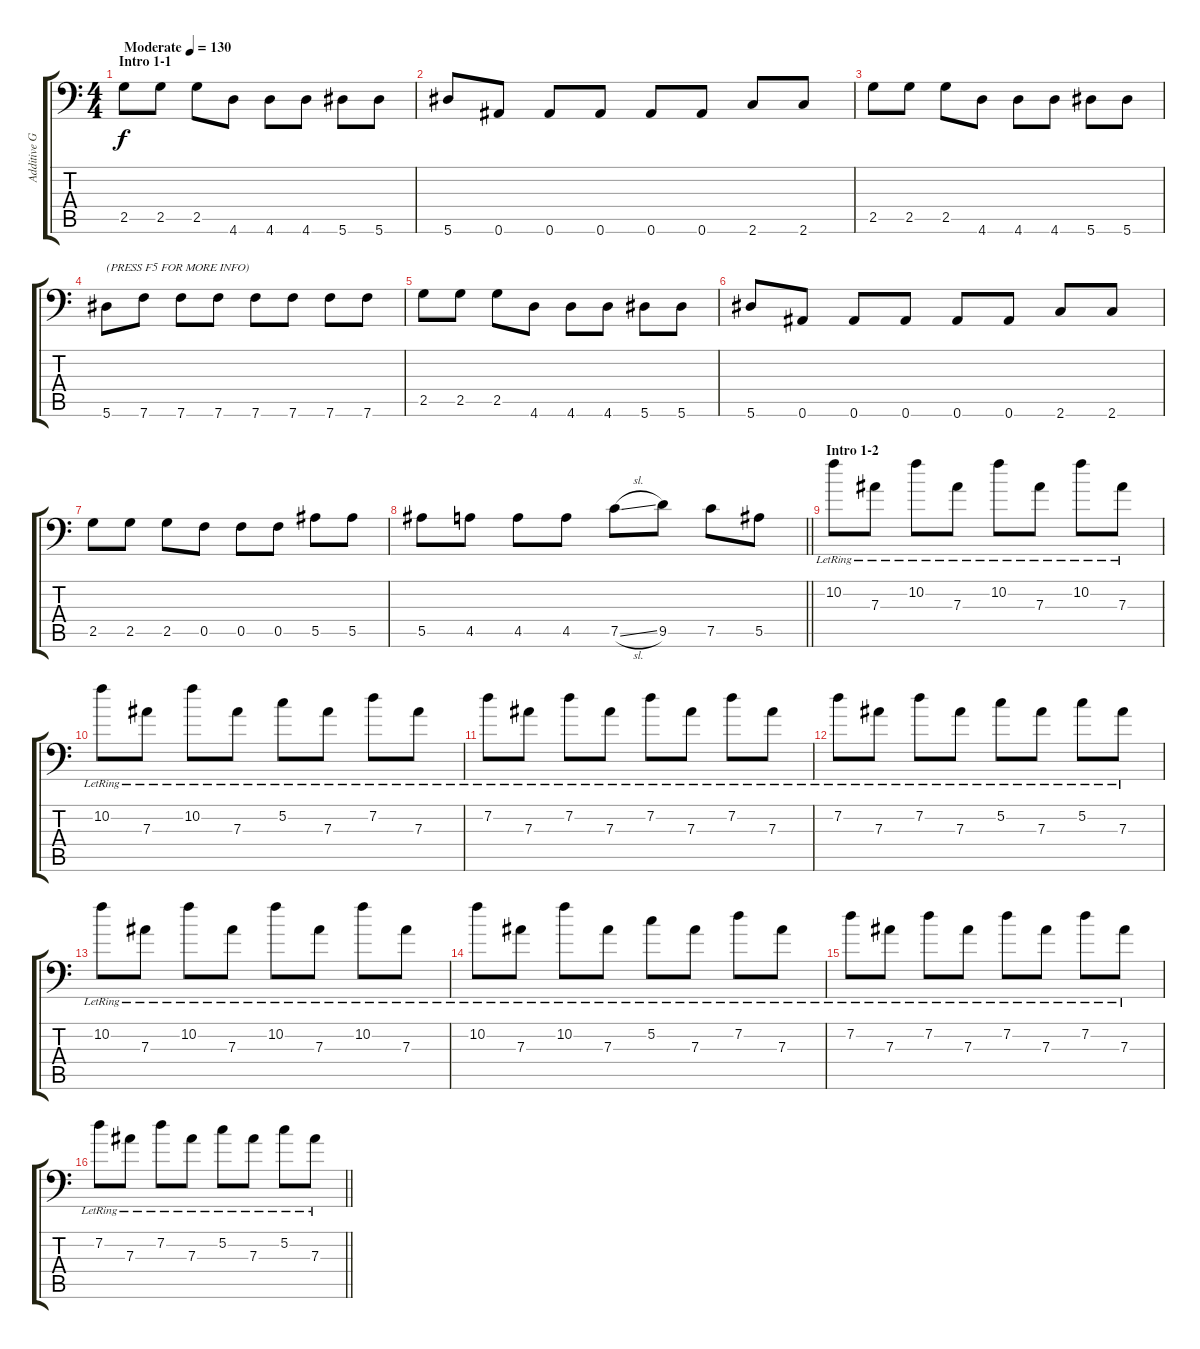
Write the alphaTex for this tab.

\track ("Additive Guitar" "Additive G") {instrument distortionguitar}
\staff {score tabs}
\tuning (C4 G3 Eb3 Bb2 F2 Bb1) {hide}
\ts (4 4)
\section ("" "Intro 1-1")
\tempo (130 "Moderate")
\clef f4
\ks c
2.5.8{dy f volume 0 instrument distortionguitar} 2.5.8{volume 7} 2.5.8 4.6.8 4.6.8 4.6.8 5.6.8 5.6.8 |
5.6.8{txt ""} 0.6.8 0.6.8 0.6.8 0.6.8 0.6.8 2.6.8 2.6.8 |
2.5.8 2.5.8 2.5.8 4.6.8 4.6.8 4.6.8 5.6.8 5.6.8 |
5.6.8{txt "(PRESS F5 FOR MORE INFO)"} 7.6.8 7.6.8 7.6.8 7.6.8 7.6.8 7.6.8 7.6.8 |
2.5.8 2.5.8{volume 13} 2.5.8 4.6.8 4.6.8 4.6.8 5.6.8 5.6.8 |
5.6.8 0.6.8 0.6.8 0.6.8 0.6.8 0.6.8 2.6.8 2.6.8 |
2.5.8 2.5.8 2.5.8 0.5.8 0.5.8 0.5.8 5.5.8 5.5.8 |
\barLineRight lightlight
5.5.8 4.5.8 4.5.8 4.5.8 7.5{sl}.8 9.5.8 7.5.8 5.5.8{volume 8} |
\section ("" "Intro 1-2")
10.2{lr}.8 7.3{lr}.8 10.2{lr}.8 7.3{lr}.8 10.2{lr}.8 7.3{lr}.8 10.2{lr}.8 7.3{lr}.8 |
10.2{lr}.8 7.3{lr}.8 10.2{lr}.8 7.3{lr}.8 5.2{lr}.8 7.3{lr}.8 7.2{lr}.8 7.3{lr}.8 |
7.2{lr}.8 7.3{lr}.8 7.2{lr}.8 7.3{lr}.8 7.2{lr}.8 7.3{lr}.8 7.2{lr}.8 7.3{lr}.8 |
7.2{lr}.8 7.3{lr}.8 7.2{lr}.8 7.3{lr}.8 5.2{lr}.8 7.3{lr}.8 5.2{lr}.8 7.3{lr}.8 |
10.2{lr}.8 7.3{lr}.8 10.2{lr}.8 7.3{lr}.8 10.2{lr}.8 7.3{lr}.8 10.2{lr}.8 7.3{lr}.8 |
10.2{lr}.8 7.3{lr}.8 10.2{lr}.8 7.3{lr}.8 5.2{lr}.8 7.3{lr}.8 7.2{lr}.8 7.3{lr}.8 |
7.2{lr}.8 7.3{lr}.8 7.2{lr}.8 7.3{lr}.8 7.2{lr}.8 7.3{lr}.8 7.2{lr}.8 7.3{lr}.8 |
\barLineRight lightlight
7.2{lr}.8 7.3{lr}.8 7.2{lr}.8 7.3{lr}.8 5.2{lr}.8 7.3{lr}.8 5.2{lr}.8 7.3{lr}.8
